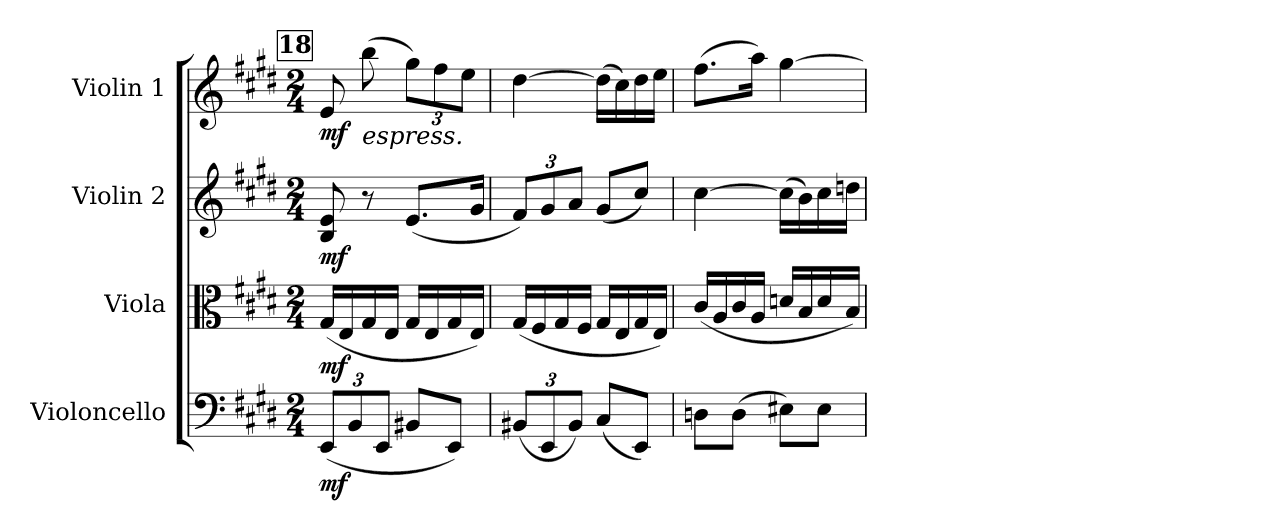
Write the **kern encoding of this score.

**kern	**dynam	**kern	**dynam	**kern	**dynam	**kern	**dynam
*part4	*part4	*part3	*part3	*part2	*part2	*part1	*part1
*staff4	*staff4	*staff3	*staff3	*staff2	*staff2	*staff1	*staff1
*I"Violoncello	*	*I"Viola	*	*I"Violin 2	*	*I"Violin 1	*
*I'Vc	*	*I'Vla	*	*I'Vln	*	*I'Vln	*
!!LO:LB:g=z
*clefF4	*	*clefC3	*	*clefG2	*	*clefG2	*
*k[f#c#g#d#]	*	*k[f#c#g#d#]	*	*k[f#c#g#d#]	*	*k[f#c#g#d#]	*
*M2/4	*	*M2/4	*	*M2/4	*	*M2/4	*
*Xbrackettup	*	*	*	*	*	*	*
!!LO:REH:place=s1:a:B:cj:fs=14:t=18
=203	=203	=203	=203	=203	=203	=203	=203
!	!LO:DY:b	!	!LO:DY:b	!	!LO:DY:b	!	!LO:DY:b
(12EE/L	mf	(16G#/LL	mf	8B/ 8e/	mf	8e/	mf
.	.	16E/	.	.	.	.	.
12BB/	.	.	.	.	.	.	.
!	!	!	!	!	!	!LO:TX:b:i:t=espress.	!
.	.	16G#/	.	8r	.	(8bb\	.
12EE/J	.	.	.	.	.	.	.
.	.	16E/JJ	.	.	.	.	.
*	*	*	*	*	*	*Xbrackettup	*
8BB#X/L	.	16G#/LL	.	(8.e/L	.	12gg#\L)	.
.	.	16E/	.	.	.	.	.
.	.	.	.	.	.	12ff#\	.
8EE/J)	.	16G#/	.	.	.	.	.
.	.	.	.	.	.	12ee\J	.
.	.	16E/JJ)	.	16g#/Jk	.	.	.
=204	=204	=204	=204	=204	=204	=204	=204
*	*	*	*	*Xbrackettup	*	*	*
(12BB#X/L	.	(16G#/LL	.	12f#/L)	.	[4dd#\	.
.	.	16F#/	.	.	.	.	.
12EE/	.	.	.	12g#/	.	.	.
.	.	16G#/	.	.	.	.	.
12BB#/J)	.	.	.	12a/J	.	.	.
.	.	16F#/JJ	.	.	.	.	.
(8C#/L	.	16G#/LL	.	(8g#/L	.	(16dd#\LL]	.
.	.	16E/	.	.	.	16cc#\)	.
8EE/J)	.	16G#/	.	8cc#/J)	.	16dd#\	.
.	.	16E/JJ)	.	.	.	16ee\JJ	.
=205	=205	=205	=205	=205	=205	=205	=205
8Dn\L	.	(16c#/LL	.	[4cc#\	.	(8.ff#\L	.
.	.	16A/	.	.	.	.	.
(8D\J	.	16c#/	.	.	.	.	.
.	.	16A/JJ	.	.	.	16aa\Jk)	.
8E#X\L)	.	16dn/LL	.	(16cc#\LL]	.	[4gg#\	.
.	.	16B/	.	16b\)	.	.	.
8E#\J	.	16d/	.	16cc#\	.	.	.
.	.	16B/JJ)	.	16ddn\JJ	.	.	.
=	=	=	=	=	=	=	=
*-	*-	*-	*-	*-	*-	*-	*-
